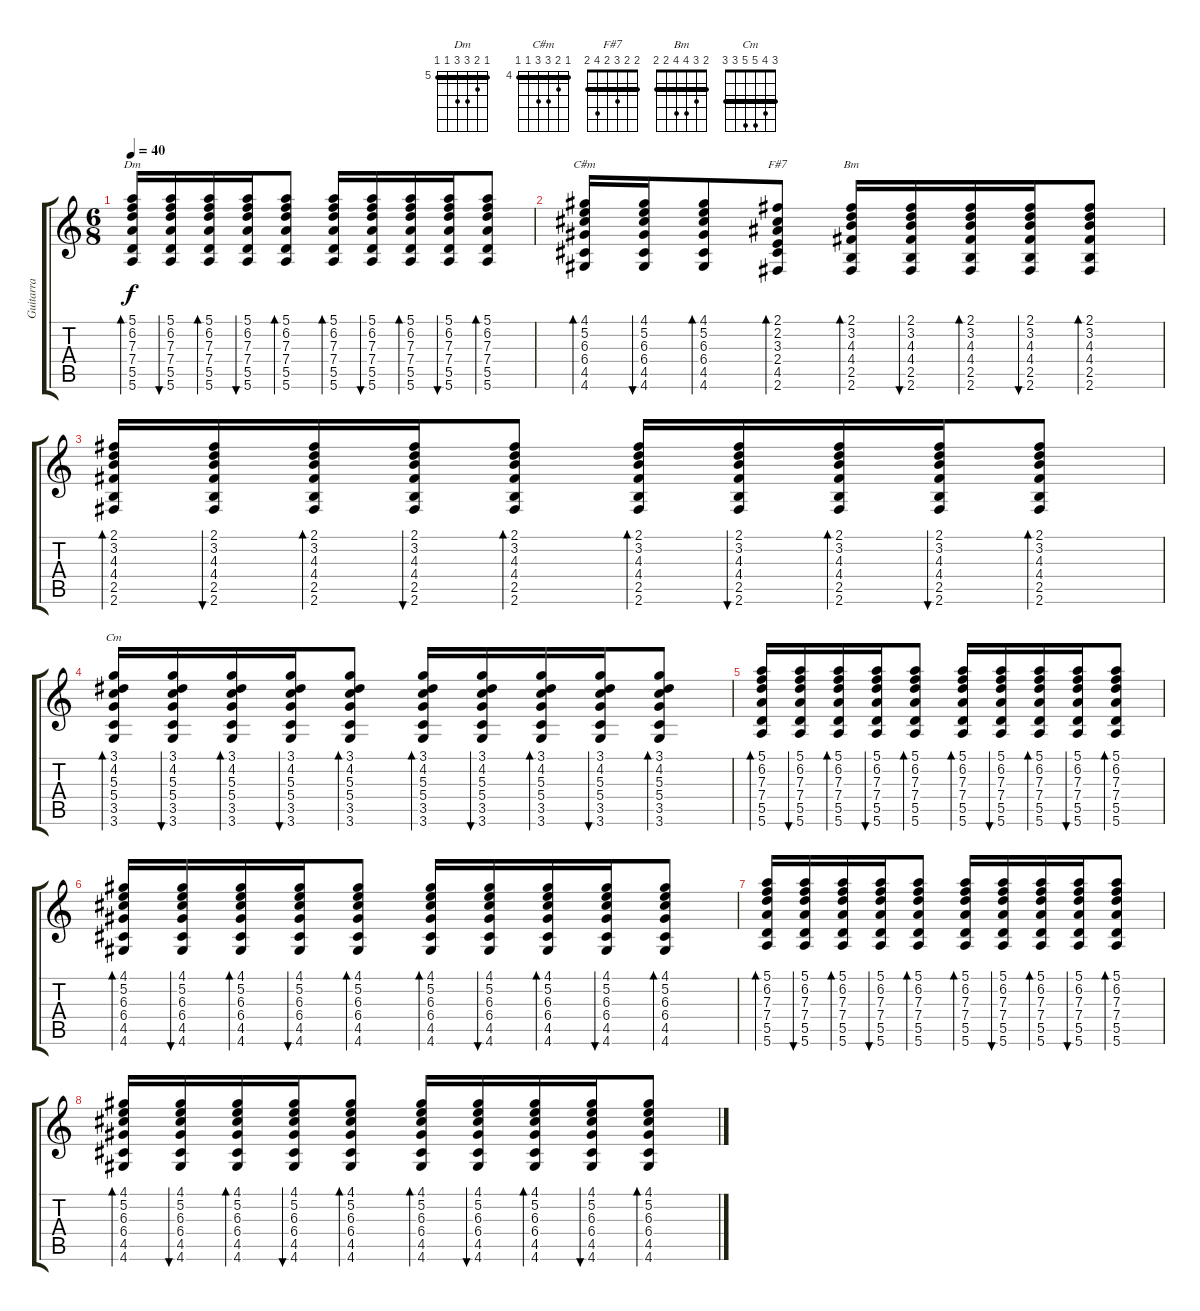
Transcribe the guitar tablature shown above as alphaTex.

\track ("Guitarra" "Guitarra") {instrument acousticguitarnylon}
\staff {score tabs}
\tuning (E4 B3 G3 D3 A2 E2) {hide}
\chord ("Dm" 5 6 7 7 5 5) {firstfret 5 barre 5}
\chord ("C#m" 4 5 6 6 4 4) {firstfret 4 barre 4}
\chord ("F#7" 2 2 3 2 4 2) {barre 2}
\chord ("Bm" 2 3 4 4 2 2) {barre 2}
\chord ("Cm" 3 4 5 5 3 3) {barre 3}
\ts (6 8)
\tempo 40
\clef g2
\ks c
(5.1 6.2 7.3 7.4 5.5 5.6).16{bd 30 ch "Dm" dy f} (5.1 6.2 7.3 7.4 5.5 5.6).16{bu 30} (5.1 6.2 7.3 7.4 5.5 5.6).16{bd 30} (5.1 6.2 7.3 7.4 5.5 5.6).16{bu 30} (5.1 6.2 7.3 7.4 5.5 5.6).8{bd 30} (5.1 6.2 7.3 7.4 5.5 5.6).16{bd 30} (5.1 6.2 7.3 7.4 5.5 5.6).16{bu 30} (5.1 6.2 7.3 7.4 5.5 5.6).16{bd 30} (5.1 6.2 7.3 7.4 5.5 5.6).16{bu 30} (5.1 6.2 7.3 7.4 5.5 5.6).8{bd 30} |
(4.1 5.2 6.3 6.4 4.5 4.6).16{bd 30 ch "C#m"} (4.1 5.2 6.3 6.4 4.5 4.6).16{bu 30} (4.1 5.2 6.3 6.4 4.5 4.6).8{bd 30} (2.1 2.2 3.3 2.4 4.5 2.6).8{bd 30 ch "F#7"} (2.1 3.2 4.3 4.4 2.5 2.6).16{bd 30 ch "Bm" volume 8} (2.1 3.2 4.3 4.4 2.5 2.6).16{bu 30} (2.1 3.2 4.3 4.4 2.5 2.6).16{bd 30} (2.1 3.2 4.3 4.4 2.5 2.6).16{bu 30} (2.1 3.2 4.3 4.4 2.5 2.6).8{bd 30} |
(2.1 3.2 4.3 4.4 2.5 2.6).16{bd 30} (2.1 3.2 4.3 4.4 2.5 2.6).16{bu 30} (2.1 3.2 4.3 4.4 2.5 2.6).16{bd 30} (2.1 3.2 4.3 4.4 2.5 2.6).16{bu 30} (2.1 3.2 4.3 4.4 2.5 2.6).8{bd 30} (2.1 3.2 4.3 4.4 2.5 2.6).16{bd 30} (2.1 3.2 4.3 4.4 2.5 2.6).16{bu 30} (2.1 3.2 4.3 4.4 2.5 2.6).16{bd 30} (2.1 3.2 4.3 4.4 2.5 2.6).16{bu 30} (2.1 3.2 4.3 4.4 2.5 2.6).8{bd 30} |
(3.1 4.2 5.3 5.4 3.5 3.6).16{bd 30 ch "Cm"} (3.1 4.2 5.3 5.4 3.5 3.6).16{bu 30} (3.1 4.2 5.3 5.4 3.5 3.6).16{bd 30} (3.1 4.2 5.3 5.4 3.5 3.6).16{bu 30} (3.1 4.2 5.3 5.4 3.5 3.6).8{bd 30} (3.1 4.2 5.3 5.4 3.5 3.6).16{bd 30} (3.1 4.2 5.3 5.4 3.5 3.6).16{bu 30} (3.1 4.2 5.3 5.4 3.5 3.6).16{bd 30} (3.1 4.2 5.3 5.4 3.5 3.6).16{bu 30} (3.1 4.2 5.3 5.4 3.5 3.6).8{bd 30} |
(5.1 6.2 7.3 7.4 5.5 5.6).16{bd 30} (5.1 6.2 7.3 7.4 5.5 5.6).16{bu 30} (5.1 6.2 7.3 7.4 5.5 5.6).16{bd 30} (5.1 6.2 7.3 7.4 5.5 5.6).16{bu 30} (5.1 6.2 7.3 7.4 5.5 5.6).8{bd 30} (5.1 6.2 7.3 7.4 5.5 5.6).16{bd 30} (5.1 6.2 7.3 7.4 5.5 5.6).16{bu 30} (5.1 6.2 7.3 7.4 5.5 5.6).16{bd 30} (5.1 6.2 7.3 7.4 5.5 5.6).16{bu 30} (5.1 6.2 7.3 7.4 5.5 5.6).8{bd 30} |
(4.1 5.2 6.3 6.4 4.5 4.6).16{bd 30} (4.1 5.2 6.3 6.4 4.5 4.6).16{bu 30} (4.1 5.2 6.3 6.4 4.5 4.6).16{bd 30} (4.1 5.2 6.3 6.4 4.5 4.6).16{bu 30} (4.1 5.2 6.3 6.4 4.5 4.6).8{bd 30} (4.1 5.2 6.3 6.4 4.5 4.6).16{bd 30} (4.1 5.2 6.3 6.4 4.5 4.6).16{bu 30} (4.1 5.2 6.3 6.4 4.5 4.6).16{bd 30} (4.1 5.2 6.3 6.4 4.5 4.6).16{bu 30} (4.1 5.2 6.3 6.4 4.5 4.6).8{bd 30} |
(5.1 6.2 7.3 7.4 5.5 5.6).16{bd 30} (5.1 6.2 7.3 7.4 5.5 5.6).16{bu 30} (5.1 6.2 7.3 7.4 5.5 5.6).16{bd 30} (5.1 6.2 7.3 7.4 5.5 5.6).16{bu 30} (5.1 6.2 7.3 7.4 5.5 5.6).8{bd 30} (5.1 6.2 7.3 7.4 5.5 5.6).16{bd 30} (5.1 6.2 7.3 7.4 5.5 5.6).16{bu 30} (5.1 6.2 7.3 7.4 5.5 5.6).16{bd 30} (5.1 6.2 7.3 7.4 5.5 5.6).16{bu 30} (5.1 6.2 7.3 7.4 5.5 5.6).8{bd 30} |
(4.1 5.2 6.3 6.4 4.5 4.6).16{bd 30} (4.1 5.2 6.3 6.4 4.5 4.6).16{bu 30} (4.1 5.2 6.3 6.4 4.5 4.6).16{bd 30} (4.1 5.2 6.3 6.4 4.5 4.6).16{bu 30} (4.1 5.2 6.3 6.4 4.5 4.6).8{bd 30} (4.1 5.2 6.3 6.4 4.5 4.6).16{bd 30} (4.1 5.2 6.3 6.4 4.5 4.6).16{bu 30} (4.1 5.2 6.3 6.4 4.5 4.6).16{bd 30} (4.1 5.2 6.3 6.4 4.5 4.6).16{bu 30} (4.1 5.2 6.3 6.4 4.5 4.6).8{bd 30}
